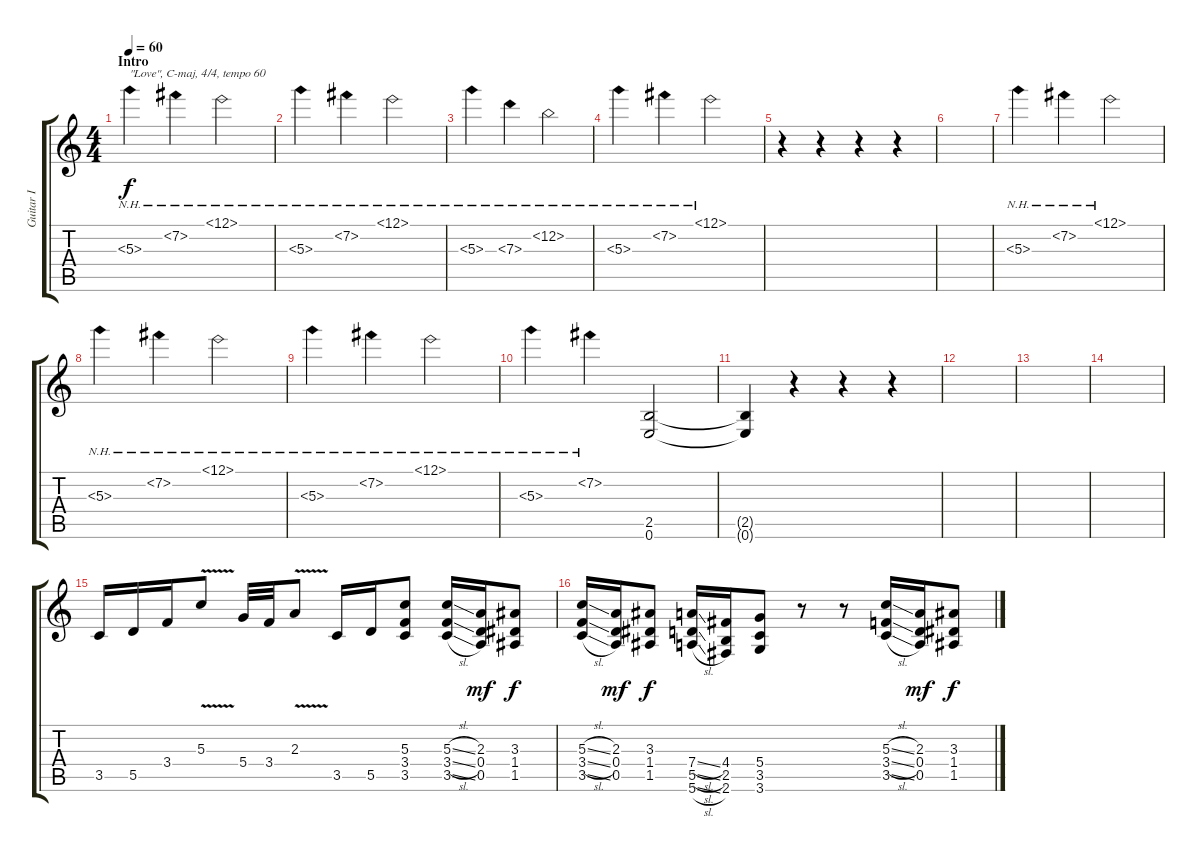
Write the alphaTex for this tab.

\track ("Guitar I" "Guitar I") {instrument electricguitarclean}
\staff {score tabs}
\tuning (E4 B3 G3 D3 A2 E2) {hide}
\ts (4 4)
\section ("" "Intro")
\tempo 60
\clef g2
\ks c
5.3{nh}.4{txt "\"Love\", C-maj, 4/4, tempo 60" dy f instrument distortionguitar} 7.2{nh}.4 12.1{nh}.2 |
5.3{nh}.4 7.2{nh}.4 12.1{nh}.2 |
5.3{nh}.4 7.3{nh}.4 12.2{nh}.2 |
5.3{nh}.4 7.2{nh}.4 12.1{nh}.2 |
r.4 r.4 r.4 r.4 |
|
5.3{nh}.4 7.2{nh}.4 12.1{nh}.2 |
5.3{nh}.4 7.2{nh}.4 12.1{nh}.2 |
5.3{nh}.4 7.2{nh}.4 12.1{nh}.2 |
5.3{nh}.4 7.2{nh}.4 (2.5 0.6).2 |
(2.5{t} 0.6{t}).4 r.4 r.4 r.4 |
|
|
|
3.5.16 5.5.16 3.4.16 5.3{v}.8 5.4.32 3.4.32 2.3{v}.8 3.5.16 5.5.16 (5.3 3.4 3.5).8 (5.3{sl} 3.4{sl} 3.5{sl}).16 (2.3 0.4 0.5).16{dy mf} (3.3 1.4 1.5).8{dy f} |
(5.3{sl} 3.4{sl} 3.5{sl}).16 (2.3 0.4 0.5).16{dy mf} (3.3 1.4 1.5).8{dy f} (7.4{sl} 5.5{sl} 5.6{sl}).16 (4.4 2.5 2.6).16 (5.4 3.5 3.6).8 r.8 r.8 (5.3{sl} 3.4{sl} 3.5{sl}).16 (2.3 0.4 0.5).16{dy mf} (3.3 1.4 1.5).8{dy f}
